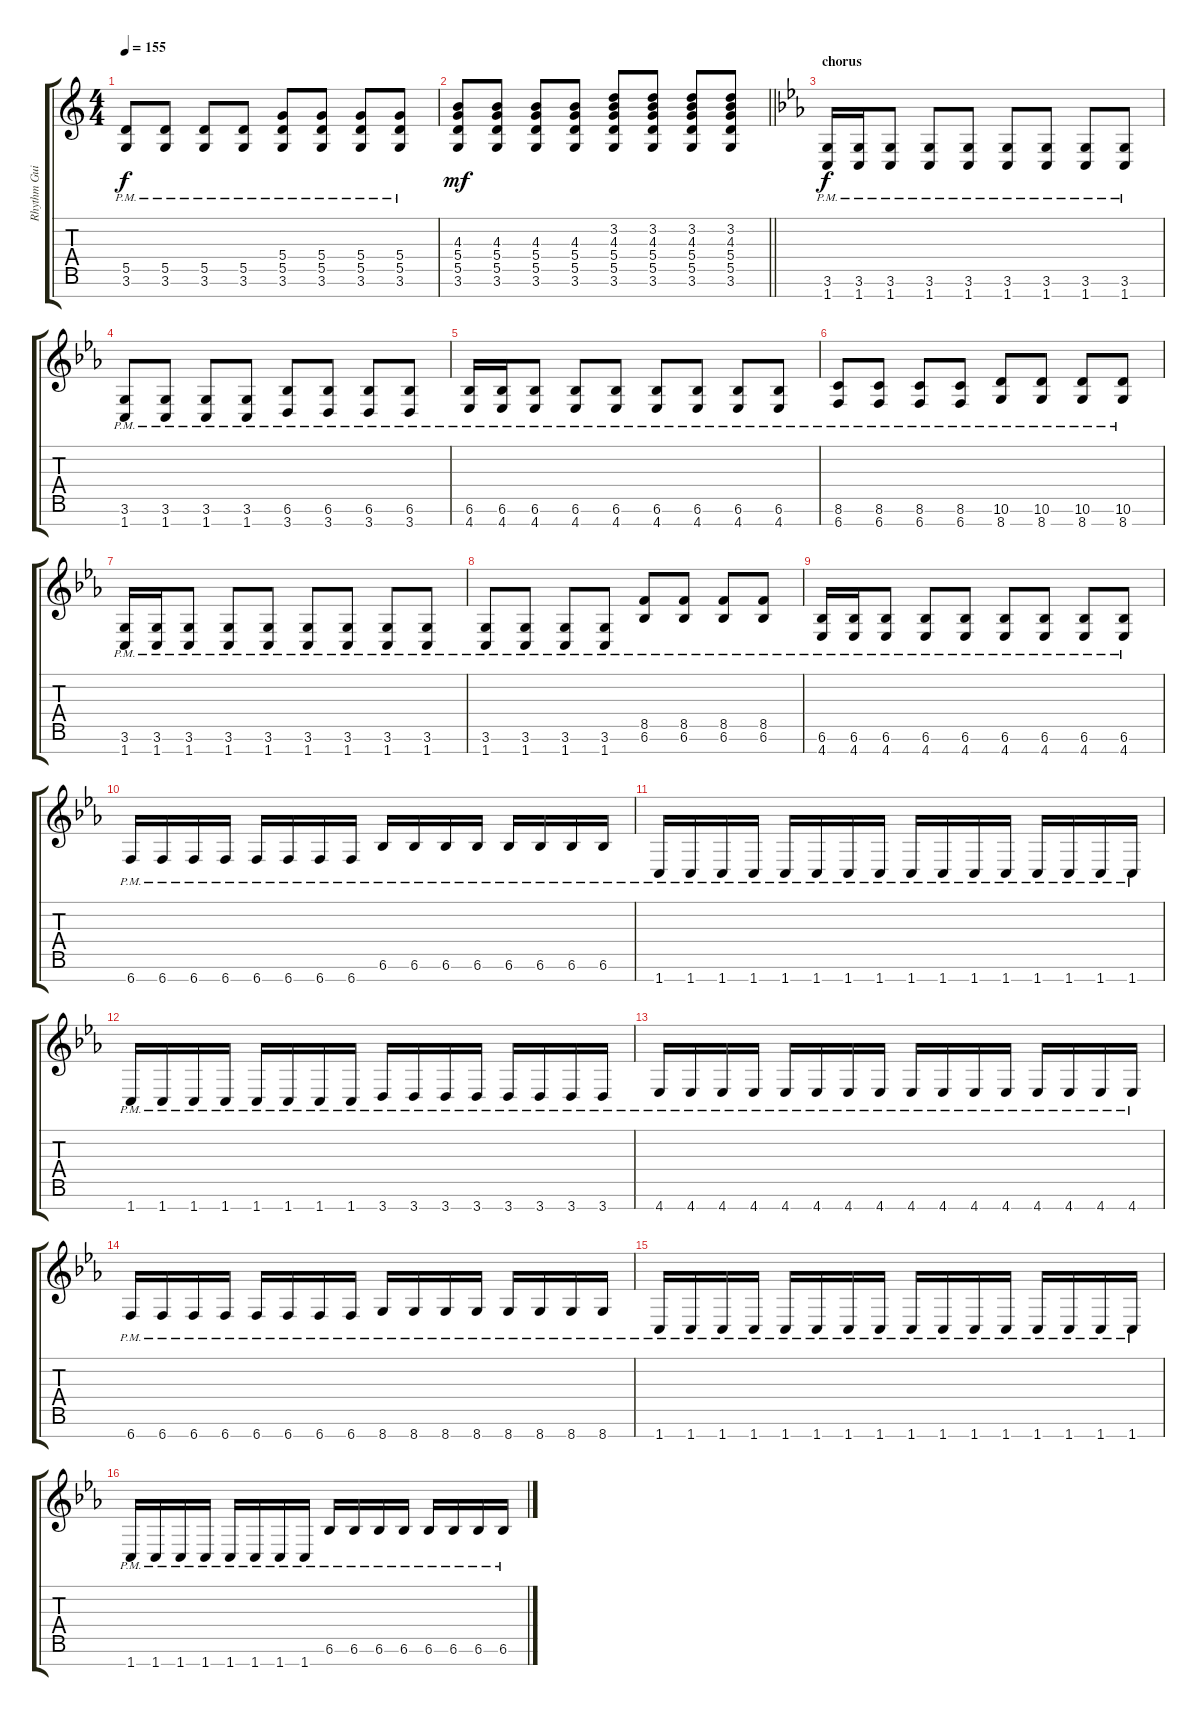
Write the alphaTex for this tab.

\track ("Rhythm Guitar 1" "Rhythm Gui") {instrument distortionguitar}
\staff {score tabs}
\tuning (E4 B3 G3 D3 A2 E2 B1) {hide}
\ts (4 4)
\tempo 155
\clef g2
\ks aminor
(5.5{pm} 3.6{pm}).8{dy f} (5.5{pm} 3.6{pm}).8 (5.5{pm} 3.6{pm}).8 (5.5{pm} 3.6{pm}).8 (5.4{pm} 5.5{pm} 3.6{pm}).8 (5.4{pm} 5.5{pm} 3.6{pm}).8 (5.4{pm} 5.5{pm} 3.6{pm}).8 (5.4{pm} 5.5{pm} 3.6{pm}).8 |
\barLineRight lightlight
(4.3 5.4 5.5 3.6).8{dy mf} (4.3 5.4 5.5 3.6).8 (4.3 5.4 5.5 3.6).8 (4.3 5.4 5.5 3.6).8 (3.2 4.3 5.4 5.5 3.6).8 (3.2 4.3 5.4 5.5 3.6).8 (3.2 4.3 5.4 5.5 3.6).8 (3.2 4.3 5.4 5.5 3.6).8 |
\section ("" "chorus")
\ks cminor
(3.6{pm} 1.7{pm}).16{dy f} (3.6{pm} 1.7{pm}).16 (3.6{pm} 1.7{pm}).8 (3.6{pm} 1.7{pm}).8 (3.6{pm} 1.7{pm}).8 (3.6{pm} 1.7{pm}).8 (3.6{pm} 1.7{pm}).8 (3.6{pm} 1.7{pm}).8 (3.6{pm} 1.7{pm}).8 |
(3.6{pm} 1.7{pm}).8 (3.6{pm} 1.7{pm}).8 (3.6{pm} 1.7{pm}).8 (3.6{pm} 1.7{pm}).8 (6.6{pm} 3.7{pm}).8 (6.6{pm} 3.7{pm}).8 (6.6{pm} 3.7{pm}).8 (6.6{pm} 3.7{pm}).8 |
(6.6{pm} 4.7{pm}).16 (6.6{pm} 4.7{pm}).16 (6.6{pm} 4.7{pm}).8 (6.6{pm} 4.7{pm}).8 (6.6{pm} 4.7{pm}).8 (6.6{pm} 4.7{pm}).8 (6.6{pm} 4.7{pm}).8 (6.6{pm} 4.7{pm}).8 (6.6{pm} 4.7{pm}).8 |
(8.6{pm} 6.7{pm}).8 (8.6{pm} 6.7{pm}).8 (8.6{pm} 6.7{pm}).8 (8.6{pm} 6.7{pm}).8 (10.6{pm} 8.7{pm}).8 (10.6{pm} 8.7{pm}).8 (10.6{pm} 8.7{pm}).8 (10.6{pm} 8.7{pm}).8 |
(3.6{pm} 1.7{pm}).16 (3.6{pm} 1.7{pm}).16 (3.6{pm} 1.7{pm}).8 (3.6{pm} 1.7{pm}).8 (3.6{pm} 1.7{pm}).8 (3.6{pm} 1.7{pm}).8 (3.6{pm} 1.7{pm}).8 (3.6{pm} 1.7{pm}).8 (3.6{pm} 1.7{pm}).8 |
(3.6{pm} 1.7{pm}).8 (3.6{pm} 1.7{pm}).8 (3.6{pm} 1.7{pm}).8 (3.6{pm} 1.7{pm}).8 (8.5{pm} 6.6{pm}).8 (8.5{pm} 6.6{pm}).8 (8.5{pm} 6.6{pm}).8 (8.5{pm} 6.6{pm}).8 |
(6.6{pm} 4.7{pm}).16 (6.6{pm} 4.7{pm}).16 (6.6{pm} 4.7{pm}).8 (6.6{pm} 4.7{pm}).8 (6.6{pm} 4.7{pm}).8 (6.6{pm} 4.7{pm}).8 (6.6{pm} 4.7{pm}).8 (6.6{pm} 4.7{pm}).8 (6.6{pm} 4.7{pm}).8 |
6.7{pm}.16 6.7{pm}.16 6.7{pm}.16 6.7{pm}.16 6.7{pm}.16 6.7{pm}.16 6.7{pm}.16 6.7{pm}.16 6.6{pm}.16 6.6{pm}.16 6.6{pm}.16 6.6{pm}.16 6.6{pm}.16 6.6{pm}.16 6.6{pm}.16 6.6{pm}.16 |
1.7{pm}.16 1.7{pm}.16 1.7{pm}.16 1.7{pm}.16 1.7{pm}.16 1.7{pm}.16 1.7{pm}.16 1.7{pm}.16 1.7{pm}.16 1.7{pm}.16 1.7{pm}.16 1.7{pm}.16 1.7{pm}.16 1.7{pm}.16 1.7{pm}.16 1.7{pm}.16 |
1.7{pm}.16 1.7{pm}.16 1.7{pm}.16 1.7{pm}.16 1.7{pm}.16 1.7{pm}.16 1.7{pm}.16 1.7{pm}.16 3.7{pm}.16 3.7{pm}.16 3.7{pm}.16 3.7{pm}.16 3.7{pm}.16 3.7{pm}.16 3.7{pm}.16 3.7{pm}.16 |
4.7{pm}.16 4.7{pm}.16 4.7{pm}.16 4.7{pm}.16 4.7{pm}.16 4.7{pm}.16 4.7{pm}.16 4.7{pm}.16 4.7{pm}.16 4.7{pm}.16 4.7{pm}.16 4.7{pm}.16 4.7{pm}.16 4.7{pm}.16 4.7{pm}.16 4.7{pm}.16 |
6.7{pm}.16 6.7{pm}.16 6.7{pm}.16 6.7{pm}.16 6.7{pm}.16 6.7{pm}.16 6.7{pm}.16 6.7{pm}.16 8.7{pm}.16 8.7{pm}.16 8.7{pm}.16 8.7{pm}.16 8.7{pm}.16 8.7{pm}.16 8.7{pm}.16 8.7{pm}.16 |
1.7{pm}.16 1.7{pm}.16 1.7{pm}.16 1.7{pm}.16 1.7{pm}.16 1.7{pm}.16 1.7{pm}.16 1.7{pm}.16 1.7{pm}.16 1.7{pm}.16 1.7{pm}.16 1.7{pm}.16 1.7{pm}.16 1.7{pm}.16 1.7{pm}.16 1.7{pm}.16 |
1.7{pm}.16 1.7{pm}.16 1.7{pm}.16 1.7{pm}.16 1.7{pm}.16 1.7{pm}.16 1.7{pm}.16 1.7{pm}.16 6.6{pm}.16 6.6{pm}.16 6.6{pm}.16 6.6{pm}.16 6.6{pm}.16 6.6{pm}.16 6.6{pm}.16 6.6{pm}.16
